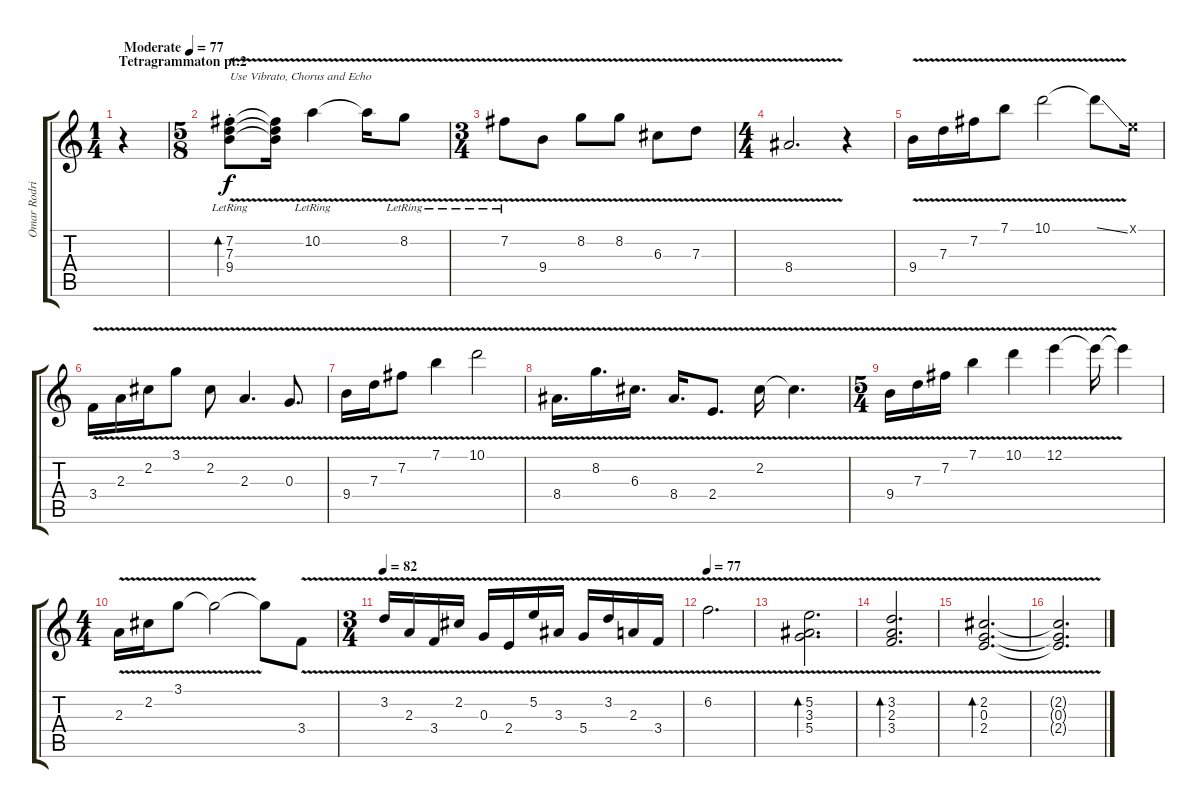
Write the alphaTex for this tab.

\track ("Omar Rodriguez-Lopez" "Omar Rodri") {instrument distortionguitar}
\staff {score tabs}
\tuning (E4 B3 G3 D3 A2 E2) {hide}
\ts (1 4)
\section ("" "Tetragrammaton pt.2")
\tempo (77 "Moderate")
\clef g2
\ks c
r.4{dy f volume 7 instrument distortionguitar} |
\ts (5 8)
(7.2{v st lr} 7.3{v lr} 9.4{v lr}).8{bd 240 txt "Use Vibrato, Chorus and Echo"} (7.2{t} 7.3{t} 9.4{t}).16 10.2{v lr}.4 10.2{t}.16 8.2{v lr}.8 |
\ts (3 4)
7.2{v lr}.8 9.4{v}.8 8.2{v}.8 8.2{v}.8 6.3{v}.8 7.3{v}.8 |
\ts (4 4)
8.4{v}.2{d} r.4 |
9.4{v}.16 7.3{v}.16 7.2{v}.16 7.1{v}.8 10.1{v}.2 10.1{v ss t}.8 0.1{x}.16 |
3.4{v}.16 2.3{v}.16 2.2{v}.16 3.1{v}.8 2.2{v}.8 2.3{v}.4{d} 0.3{v}.8{d} |
9.4{v}.16 7.3{v}.16 7.2{v}.8 7.1{v}.4 10.1{v}.2 |
8.4{v}.16{d} 8.2{v}.16{d} 6.3{v}.16{d} 8.4{v}.16{d} 2.4{v}.8{d} 2.2{v}.16 2.2{t}.4{d} |
\ts (5 4)
9.4{v}.16 7.3{v}.16 7.2{v}.16 7.1{v}.4 10.1{v}.4 12.1{v}.4 12.1{t}.16 12.1{t}.4 |
\ts (4 4)
2.3{v}.16 2.2{v}.16 3.1{v}.8 3.1{t}.2 3.1{t}.8 3.4{v}.8 |
\ts (3 4)
\tempo 82
3.2{v}.16 2.3{v}.16 3.4{v}.16 2.2{v}.16 0.3{v}.16 2.4{v}.16 5.2{v}.16 3.3{v}.16 5.4{v}.16 3.2{v}.16 2.3{v}.16 3.4{v}.16 |
\tempo 77
6.2{v}.2{d} |
(5.2{v} 3.3{v} 5.4{v}).2{d bd 240} |
(3.2{v} 2.3{v} 3.4{v}).2{d bd 240} |
(2.2{v} 0.3{v} 2.4{v}).2{d bd 240} |
(2.2{t} 0.3{t} 2.4{t}).2{d}
